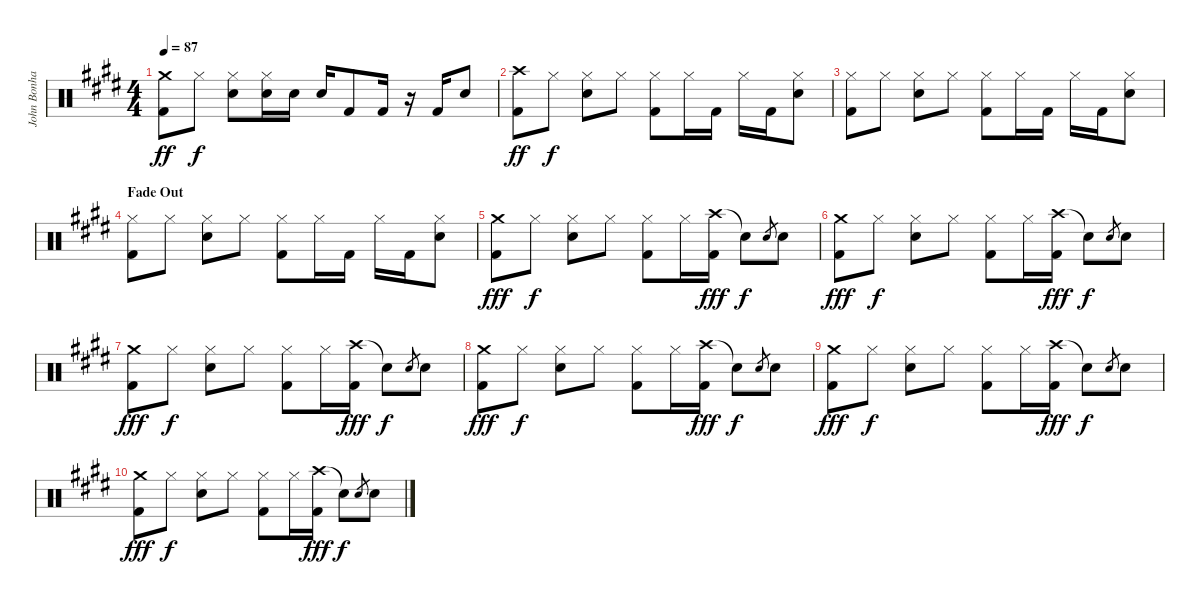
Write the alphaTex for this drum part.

\track ("John Bonham Drums" "John Bonha") {instrument percussion}
\staff {score}
\articulation defaults
\ts (4 4)
\tempo 87
\clef neutral
\ks e
("Crash medium (hit)" "Kick (hit) 2").8{dy ff} "Hi-Hat (closed)".8{dy f} ("Hi-Hat (closed)" "Snare (hit) 2").8 ("Hi-Hat (closed)" "Snare (hit) 2").16 "Snare (hit) 2".16 "Snare (hit) 2".16 "Kick (hit) 2".8 "Kick (hit) 2".16 r.16 "Kick (hit) 2".16 "Snare (hit) 2".8 |
("Crash high (hit)" "Kick (hit) 2").8{dy ff} "Hi-Hat (closed)".8{dy f} ("Hi-Hat (closed)" "Snare (hit) 2").8 "Hi-Hat (closed)".8 ("Hi-Hat (closed)" "Kick (hit) 2").8 "Hi-Hat (closed)".16 "Kick (hit) 2".16 "Hi-Hat (closed)".16 "Kick (hit) 2".16 ("Hi-Hat (closed)" "Snare (hit) 2").8 |
("Hi-Hat (closed)" "Kick (hit) 2").8 "Hi-Hat (closed)".8 ("Hi-Hat (closed)" "Snare (hit) 2").8 "Hi-Hat (closed)".8 ("Hi-Hat (closed)" "Kick (hit) 2").8 "Hi-Hat (closed)".16 "Kick (hit) 2".16 "Hi-Hat (closed)".16 "Kick (hit) 2".16 ("Hi-Hat (closed)" "Snare (hit) 2").8 |
\section ("" "Fade Out")
("Hi-Hat (closed)" "Kick (hit) 2").8 "Hi-Hat (closed)".8 ("Hi-Hat (closed)" "Snare (hit) 2").8 "Hi-Hat (closed)".8 ("Hi-Hat (closed)" "Kick (hit) 2").8 "Hi-Hat (closed)".16 "Kick (hit) 2".16 "Hi-Hat (closed)".16 "Kick (hit) 2".16 ("Hi-Hat (closed)" "Snare (hit) 2").8 |
("Crash medium (hit)" "Kick (hit) 2").8{dy fff} "Hi-Hat (closed)".8{dy f} ("Hi-Hat (closed)" "Snare (hit) 2").8 "Hi-Hat (closed)".8 ("Hi-Hat (closed)" "Kick (hit) 2").8 "Hi-Hat (closed)".16 ("Crash high (hit)" "Kick (hit) 2").16{dy fff} "Snare (hit)"{t}.8{dy f} "Snare (hit) 2".8{gr} "Snare (hit) 2".8 |
("Crash medium (hit)" "Kick (hit) 2").8{dy fff} "Hi-Hat (closed)".8{dy f} ("Hi-Hat (closed)" "Snare (hit) 2").8 "Hi-Hat (closed)".8 ("Hi-Hat (closed)" "Kick (hit) 2").8 "Hi-Hat (closed)".16 ("Crash high (hit)" "Kick (hit) 2").16{dy fff} "Snare (hit)"{t}.8{dy f} "Snare (hit) 2".8{gr} "Snare (hit) 2".8 |
("Crash medium (hit)" "Kick (hit) 2").8{dy fff} "Hi-Hat (closed)".8{dy f} ("Hi-Hat (closed)" "Snare (hit) 2").8 "Hi-Hat (closed)".8 ("Hi-Hat (closed)" "Kick (hit) 2").8 "Hi-Hat (closed)".16 ("Crash high (hit)" "Kick (hit) 2").16{dy fff} "Snare (hit)"{t}.8{dy f} "Snare (hit) 2".8{gr} "Snare (hit) 2".8 |
("Crash medium (hit)" "Kick (hit) 2").8{dy fff} "Hi-Hat (closed)".8{dy f} ("Hi-Hat (closed)" "Snare (hit) 2").8 "Hi-Hat (closed)".8 ("Hi-Hat (closed)" "Kick (hit) 2").8 "Hi-Hat (closed)".16 ("Crash high (hit)" "Kick (hit) 2").16{dy fff} "Snare (hit)"{t}.8{dy f} "Snare (hit) 2".8{gr} "Snare (hit) 2".8 |
("Crash medium (hit)" "Kick (hit) 2").8{dy fff} "Hi-Hat (closed)".8{dy f} ("Hi-Hat (closed)" "Snare (hit) 2").8 "Hi-Hat (closed)".8 ("Hi-Hat (closed)" "Kick (hit) 2").8 "Hi-Hat (closed)".16 ("Crash high (hit)" "Kick (hit) 2").16{dy fff} "Snare (hit)"{t}.8{dy f} "Snare (hit) 2".8{gr} "Snare (hit) 2".8 |
("Crash medium (hit)" "Kick (hit) 2").8{dy fff} "Hi-Hat (closed)".8{dy f} ("Hi-Hat (closed)" "Snare (hit) 2").8 "Hi-Hat (closed)".8 ("Hi-Hat (closed)" "Kick (hit) 2").8 "Hi-Hat (closed)".16 ("Crash high (hit)" "Kick (hit) 2").16{dy fff} "Snare (hit)"{t}.8{dy f} "Snare (hit) 2".8{gr} "Snare (hit) 2".8
